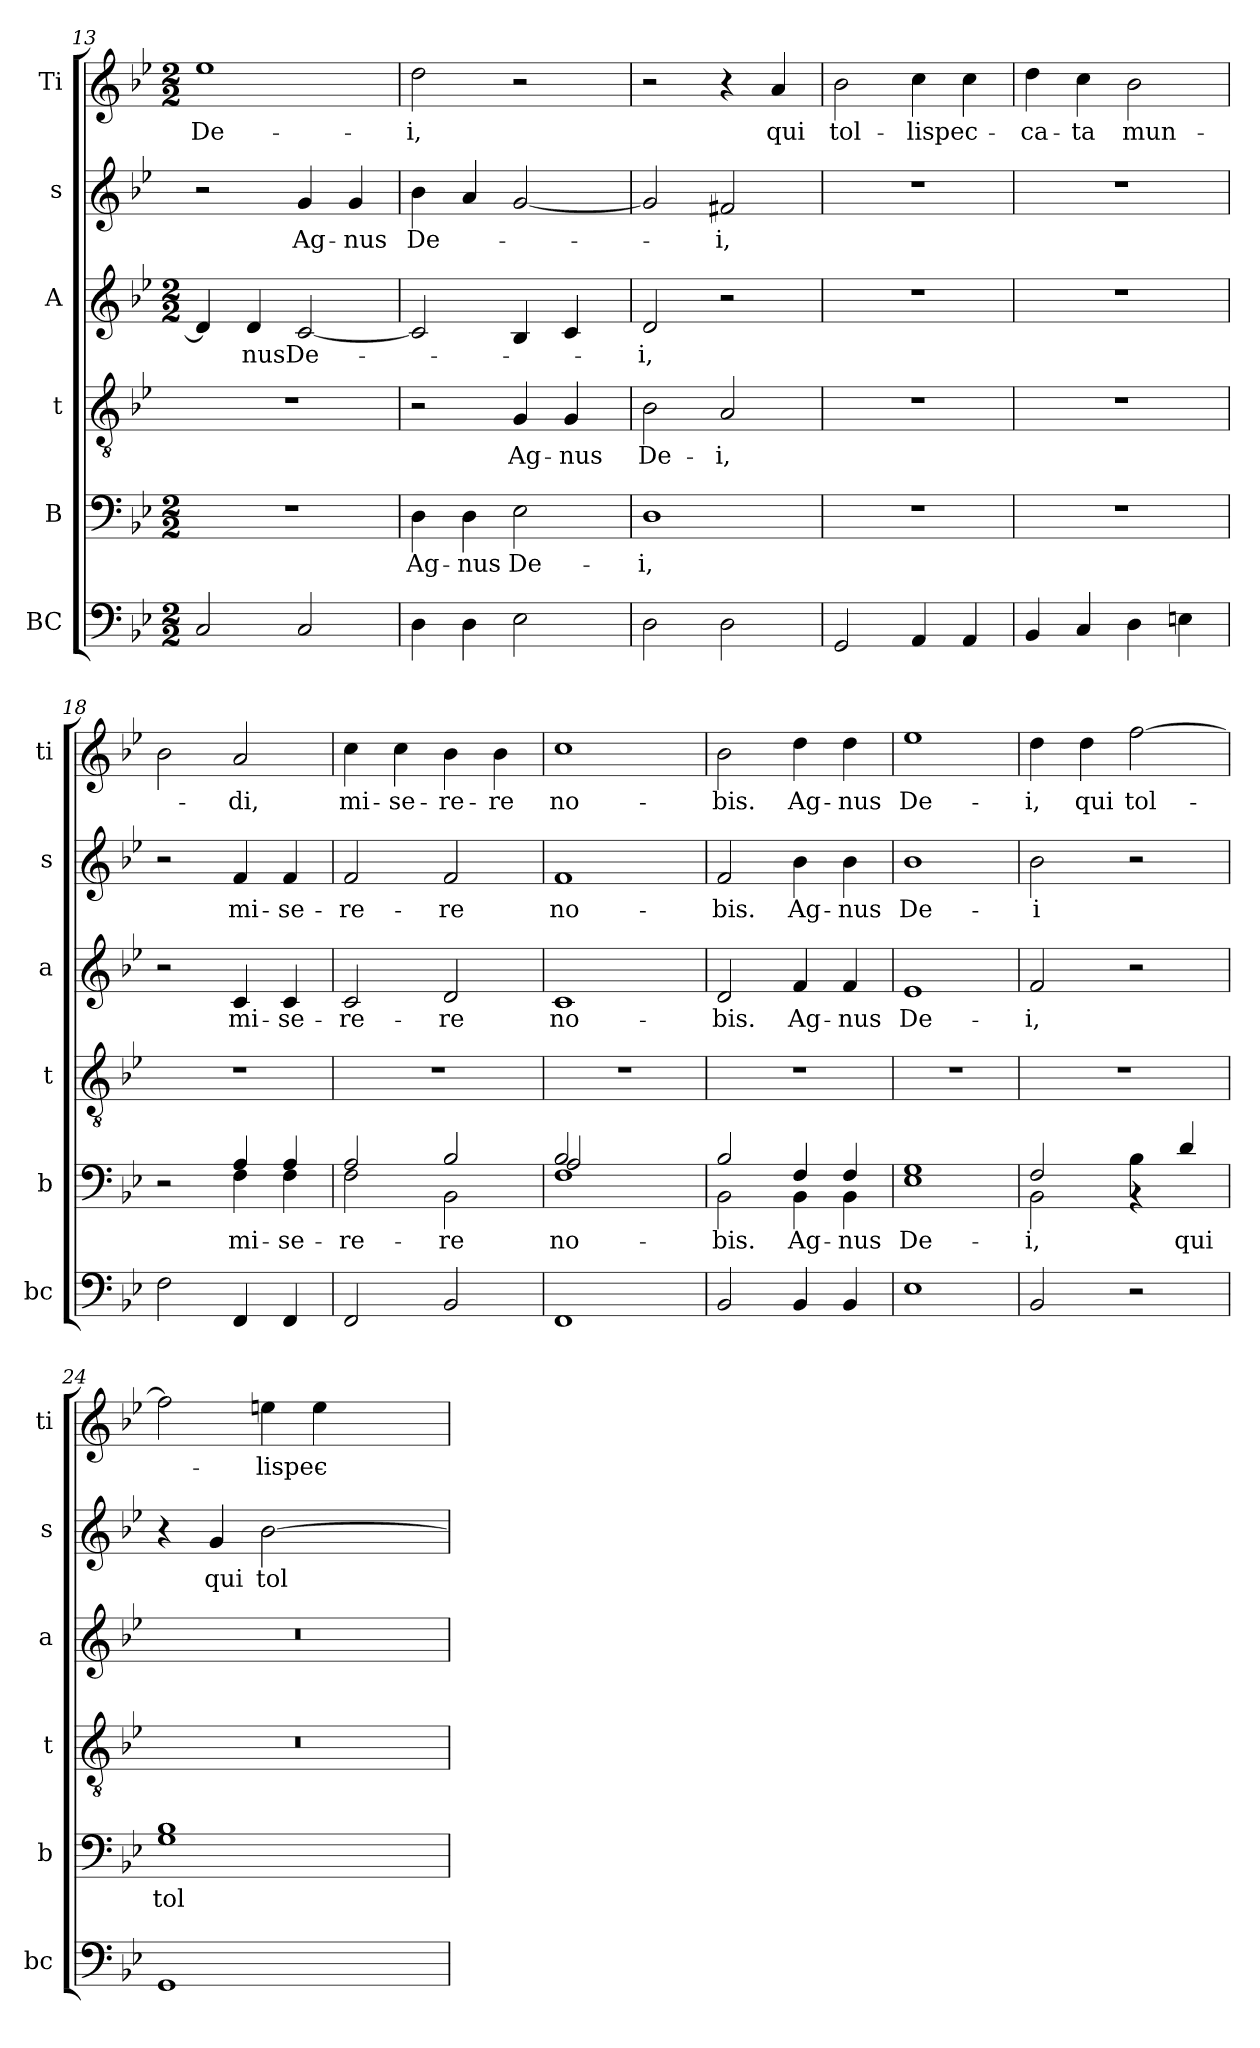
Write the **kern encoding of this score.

**kern	**kern	**text	**kern	**text	**kern	**text	**kern	**text	**kern	**text
*part6	*part5	*part5	*part4	*part4	*part3	*part3	*part2	*part2	*part1	*part1
*staff6	*staff5	*staff5	*staff4	*staff4	*staff3	*staff3	*staff2	*staff2	*staff1	*staff1
*I"BC	*I"B	*	*I"t	*	*I"A	*	*I"s	*	*I"Ti	*
*I'bc	*I'b	*	*I't	*	*I'a	*	*I's	*	*I'ti	*
*clefF4	*clefF4	*	*clefGv2	*	*clefG2	*	*clefG2	*	*clefG2	*
*k[b-e-]	*k[b-e-]	*	*k[b-e-]	*	*k[b-e-]	*	*k[b-e-]	*	*k[b-e-]	*
*B-:	*B-:	*	*B-:	*	*B-:	*	*B-:	*	*B-:	*
*M2/2	*M2/2	*	*	*	*M2/2	*	*	*	*M2/2	*
=13	=13	=13	=13	=13	=13	=13	=13	=13	=13	=13
!	!	!	!	!	!	!	!	!	!	!LO:LY:b:cj
2C/	1r	.	1r	.	4d/]	.	2r	.	1ee-	De-
!	!	!	!	!	!	!LO:LY:b	!	!	!	!
.	.	.	.	.	4d/	-nusDe-	.	.	.	.
!	!	!	!	!	!	!	!	!LO:LY:b:cj	!	!
2C/	.	.	.	.	[<2c/	.	4g/	Ag-	.	.
!	!	!	!	!	!	!	!	!LO:LY:b:cj	!	!
.	.	.	.	.	.	.	4g/	-nus	.	.
=14	=14	=14	=14	=14	=14	=14	=14	=14	=14	=14
!	!	!LO:LY:b:cj	!	!	!	!	!	!LO:LY:b:cj	!	!LO:LY:b
4D\	4D\	Ag-	2r	.	2c/]	.	4b-\	De-	2dd\	-i,
!	!	!LO:LY:b:cj	!	!	!	!	!	!	!	!
4D\	4D\	-nus	.	.	.	.	4a/	.	.	.
!	!	!LO:LY:b:cj	!	!LO:LY:b:cj	!	!	!	!	!	!
2E-\	2E-\	De-	4G/	Ag-	4B-/	.	[<2g/	.	2r	.
!	!	!	!	!LO:LY:b:cj	!	!	!	!	!	!
.	.	.	4G/	-nus	4c/	.	.	.	.	.
=15	=15	=15	=15	=15	=15	=15	=15	=15	=15	=15
!	!	!LO:LY:b:cj	!	!LO:LY:b:cj	!	!LO:LY:b	!	!	!	!
2D\	1D	-i,	2B-\	De-	2d/	-i,	2g/]	.	2r	.
!	!	!	!	!LO:LY:b:cj	!	!	!	!LO:LY:b	!	!
2D\	.	.	2A/	-i,	2r	.	2f#X/	-i,	4r	.
!	!	!	!	!	!	!	!	!	!	!LO:LY:b:cj
.	.	.	.	.	.	.	.	.	4a/	qui
=16	=16	=16	=16	=16	=16	=16	=16	=16	=16	=16
!	!	!	!	!	!	!	!	!	!	!LO:LY:b:cj
2GG/	1r	.	1r	.	1r	.	1r	.	2b-\	tol-
!	!	!	!	!	!	!	!	!	!	!LO:LY:b
4AA/	.	.	.	.	.	.	.	.	4cc\	-lispec-
4AA/	.	.	.	.	.	.	.	.	4cc\	.
=17	=17	=17	=17	=17	=17	=17	=17	=17	=17	=17
!	!	!	!	!	!	!	!	!	!	!LO:LY:b:cj
4BB-/	1r	.	1r	.	1r	.	1r	.	4dd\	-ca-
!	!	!	!	!	!	!	!	!	!	!LO:LY:b:cj
4C/	.	.	.	.	.	.	.	.	4cc\	-ta
!	!	!	!	!	!	!	!	!	!	!LO:LY:b
4D\	.	.	.	.	.	.	.	.	2b-\	mun-
4En\	.	.	.	.	.	.	.	.	.	.
!!LO:LB:g=z
=18	=18	=18	=18	=18	=18	=18	=18	=18	=18	=18
*	*^	*	*	*	*	*	*	*	*	*
2F\	2r	2ryy	.	1r	.	2r	.	2r	.	2b-\	.
!	!	!	!LO:LY:b:cj	!	!	!	!LO:LY:b:cj	!	!LO:LY:b:cj	!	!LO:LY:b:cj
4FF/	4A/	4F\	mi-	.	.	4c/	mi-	4f/	mi-	2a/	-di,
!	!	!	!LO:LY:b:cj	!	!	!	!LO:LY:b:cj	!	!LO:LY:b:cj	!	!
4FF/	4A/	4F\	-se-	.	.	4c/	-se-	4f/	-se-	.	.
=19	=19	=19	=19	=19	=19	=19	=19	=19	=19	=19	=19
!	!	!	!LO:LY:b:cj	!	!	!	!LO:LY:b:cj	!	!LO:LY:b:cj	!	!LO:LY:b:cj
2FF/	2A/	2F\	-re-	1r	.	2c/	-re-	2f/	-re-	4cc\	mi-
!	!	!	!	!	!	!	!	!	!	!	!LO:LY:b:cj
.	.	.	.	.	.	.	.	.	.	4cc\	-se-
!	!	!	!LO:LY:b:cj	!	!	!	!LO:LY:b:cj	!	!LO:LY:b:cj	!	!LO:LY:b:cj
2BB-/	2B-/	2BB-\	-re	.	.	2d/	-re	2f/	-re	4b-\	-re-
!	!	!	!	!	!	!	!	!	!	!	!LO:LY:b:cj
.	.	.	.	.	.	.	.	.	.	4b-\	-re
=20	=20	=20	=20	=20	=20	=20	=20	=20	=20	=20	=20
*	*	*^	*	*	*	*	*	*	*	*	*
!	!	!	!	!LO:LY:b:cj	!	!	!	!LO:LY:b:cj	!	!LO:LY:b:cj	!	!LO:LY:b:cj
1FF	2B-/	2A/	1F	no-	1r	.	1c	no-	1f	no-	1cc	no-
.	2ryy	2ryy	.	.	.	.	.	.	.	.	.	.
*	*	*v	*v	*	*	*	*	*	*	*	*	*
=21	=21	=21	=21	=21	=21	=21	=21	=21	=21	=21	=21
!	!	!	!LO:LY:b:cj	!	!	!	!LO:LY:b:cj	!	!LO:LY:b:cj	!	!LO:LY:b:cj
2BB-/	2B-/	2BB-\	-bis.	1r	.	2d/	-bis.	2f/	-bis.	2b-\	-bis.
!	!	!	!LO:LY:b:cj	!	!	!	!LO:LY:b:cj	!	!LO:LY:b:cj	!	!LO:LY:b:cj
4BB-/	4F/	4BB-\	Ag-	.	.	4f/	Ag-	4b-\	Ag-	4dd\	Ag-
!	!	!	!LO:LY:b:cj	!	!	!	!LO:LY:b:cj	!	!LO:LY:b:cj	!	!LO:LY:b:cj
4BB-/	4F/	4BB-\	-nus	.	.	4f/	-nus	4b-\	-nus	4dd\	-nus
=22	=22	=22	=22	=22	=22	=22	=22	=22	=22	=22	=22
!	!	!	!LO:LY:b:cj	!	!	!	!LO:LY:b:cj	!	!LO:LY:b:cj	!	!LO:LY:b:cj
*	*v	*v	*	*	*	*	*	*	*	*	*
1E-	1G 1E-	De-	1r	.	1e-	De-	1b-	De-	1ee-	De-
=23	=23	=23	=23	=23	=23	=23	=23	=23	=23	=23
*	*^	*	*	*	*	*	*	*	*	*
!	!	!	!LO:LY:b:cj	!	!	!	!LO:LY:b	!	!LO:LY:b	!	!LO:LY:b
2BB-/	2BB-\	2F/	-i,	1r	.	2f/	-i,	2b-\	-i	4dd\	-i,
!	!	!	!	!	!	!	!	!	!	!	!LO:LY:b:cj
.	.	.	.	.	.	.	.	.	.	4dd\	qui
!	!	!	!	!	!	!	!	!	!	!	!LO:LY:b:cj
2r	4B-\	4r	.	.	.	2r	.	2r	.	[>2ff\	tol-
!	!	!	!LO:LY:b:cj	!	!	!	!	!	!	!	!
.	4ryy	4d/	qui	.	.	.	.	.	.	.	.
=24	=24	=24	=24	=24	=24	=24	=24	=24	=24	=24	=24
!	!	!	!LO:LY:b:cj	!	!	!	!	!	!	!	!
*	*v	*v	*	*	*	*	*	*	*	*	*
1GG	1B- 1G	tol-	1r	.	1r	.	4r	.	2ff\]	.
!	!	!	!	!	!	!	!	!LO:LY:b:cj	!	!
.	.	.	.	.	.	.	4g/	qui	.	.
!	!	!	!	!	!	!	!	!LO:LY:b:cj	!	!LO:LY:b
.	.	.	.	.	.	.	[>2b-\	tol-	4een\	-lispec-
.	.	.	.	.	.	.	.	.	4ee\	.
=	=	=	=	=	=	=	=	=	=	=
*-	*-	*-	*-	*-	*-	*-	*-	*-	*-	*-
